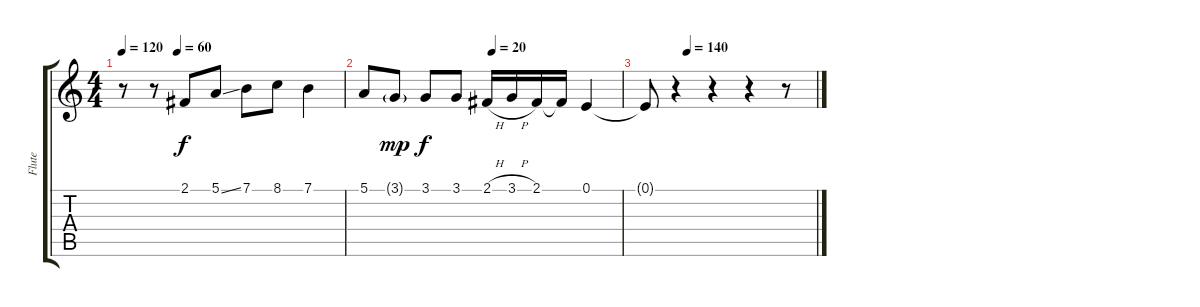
\track ("Flute" "Flute") {instrument panflute}
\staff {score tabs}
\tuning (E4 B3 G3 D3 A2 E2) {hide}
\ts (4 4)
\tempo 120
\tempo (60 0.25)
\clef g2
\ks c
r.8{dy f} r.8 2.1.8 5.1{ss}.8 7.1.8 8.1.8 7.1.4 |
\tempo (20 0.5)
5.1.8 3.1{g}.8{dy mp} 3.1.8{dy f} 3.1.8 2.1{h}.16 3.1{h}.16 2.1.16 2.1{t}.16 0.1.4 |
\tempo (140 0.25)
0.1{t}.8 r.4 r.4 r.4 r.8
